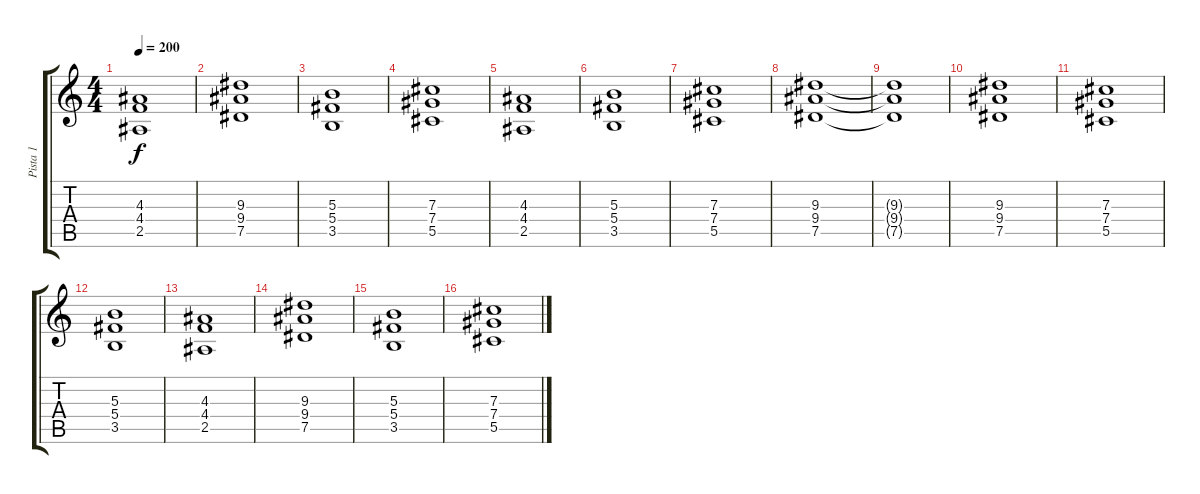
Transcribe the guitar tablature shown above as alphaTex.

\track ("Pista 1" "Pista 1") {instrument distortionguitar}
\staff {score tabs}
\tuning (Eb4 Bb3 Gb3 Db3 Ab2 Eb2) {hide}
\ts (4 4)
\tempo 200
\clef g2
\ks c
(4.3 4.4 2.5).1{dy f} |
(9.3 9.4 7.5).1 |
(5.3 5.4 3.5).1 |
(7.3 7.4 5.5).1 |
(4.3 4.4 2.5).1 |
(5.3 5.4 3.5).1 |
(7.3 7.4 5.5).1 |
(9.3 9.4 7.5).1 |
(9.3{t} 9.4{t} 7.5{t}).1 |
(9.3 9.4 7.5).1 |
(7.3 7.4 5.5).1 |
(5.3 5.4 3.5).1 |
(4.3 4.4 2.5).1 |
(9.3 9.4 7.5).1 |
(5.3 5.4 3.5).1 |
(7.3 7.4 5.5).1
